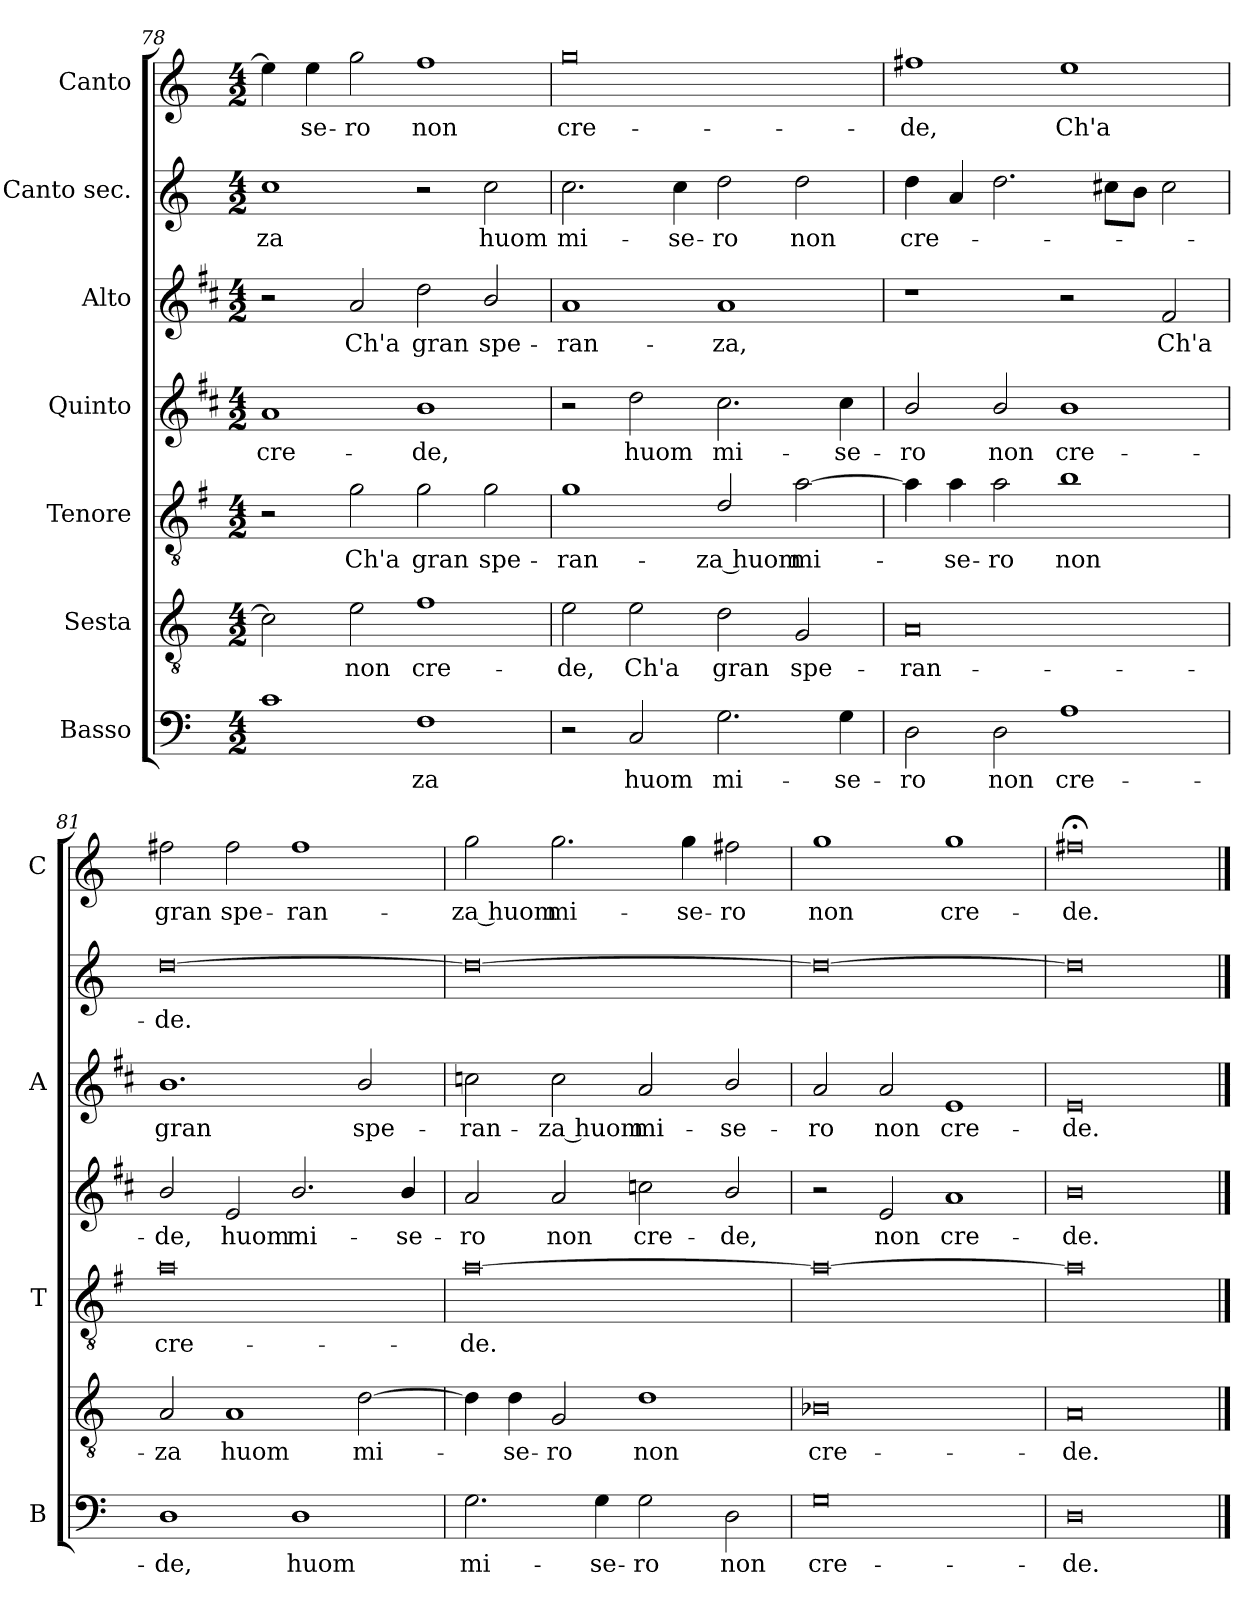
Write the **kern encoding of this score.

**kern	**text	**kern	**text	**kern	**text	**kern	**text	**kern	**text	**kern	**text	**kern	**text
*part7	*part7	*part6	*part6	*part5	*part5	*part4	*part4	*part3	*part3	*part2	*part2	*part1	*part1
*staff7	*staff7	*staff6	*staff6	*staff5	*staff5	*staff4	*staff4	*staff3	*staff3	*staff2	*staff2	*staff1	*staff1
*I"Basso	*	*I"Sesta	*	*I"Tenore	*	*I"Quinto	*	*I"Alto	*	*I"Canto sec.	*	*I"Canto	*
*I'B	*	*	*	*I'T	*	*	*	*I'A	*	*	*	*I'C	*
*clefF4	*	*clefGv2	*	*clefGv2	*	*clefG2	*	*clefG2	*	*clefG2	*	*clefG2	*
*	*	*	*	*ITrd4c7	*	*ITrd1c2	*	*ITrd1c2	*	*	*	*	*
*k[]	*	*k[]	*	*k[]	*	*k[]	*	*k[]	*	*k[]	*	*k[]	*
*C:	*	*C:	*	*C:	*	*C:	*	*C:	*	*C:	*	*C:	*
*M4/2	*	*M4/2	*	*M4/2	*	*M4/2	*	*M4/2	*	*M4/2	*	*M4/2	*
=78	=78	=78	=78	=78	=78	=78	=78	=78	=78	=78	=78	=78	=78
!	!	!	!	!	!	!	!LO:LY:b	!	!	!	!LO:LY:b	!	!
1c	.	2c\]	.	2r	.	1g	cre-	2r	.	1cc	-za	4ee\]	.
!	!	!	!	!	!	!	!	!	!	!	!	!	!LO:LY:b
.	.	.	.	.	.	.	.	.	.	.	.	4ee\	-se-
!	!	!	!LO:LY:b	!	!LO:LY:b	!	!	!	!LO:LY:b	!	!	!	!LO:LY:b
.	.	2e\	non	2c\	Ch'a	.	.	2g/	Ch'a	.	.	2gg\	-ro
!	!LO:LY:b	!	!LO:LY:b	!	!LO:LY:b	!	!LO:LY:b	!	!LO:LY:b	!	!	!	!LO:LY:b
1F	-za	1f	cre-	2c\	gran	1a	-de,	2cc\	gran	2r	.	1ff	non
!	!	!	!	!	!LO:LY:b	!	!	!	!LO:LY:b	!	!LO:LY:b	!	!
.	.	.	.	2c\	spe-	.	.	2a/	spe-	2cc\	huom	.	.
=79	=79	=79	=79	=79	=79	=79	=79	=79	=79	=79	=79	=79	=79
!	!	!	!LO:LY:b	!	!LO:LY:b	!	!	!	!LO:LY:b	!	!LO:LY:b	!	!LO:LY:b
2r	.	2e\	-de,	1c	-ran-	2r	.	1g	-ran-	2.cc\	mi-	0gg	cre-
!	!LO:LY:b	!	!LO:LY:b	!	!	!	!LO:LY:b	!	!	!	!	!	!
2C/	huom	2e\	Ch'a	.	.	2cc\	huom	.	.	.	.	.	.
!	!	!	!	!	!	!	!	!	!	!	!LO:LY:b	!	!
.	.	.	.	.	.	.	.	.	.	4cc\	-se-	.	.
!	!LO:LY:b	!	!LO:LY:b	!	!LO:LY:b	!	!LO:LY:b	!	!LO:LY:b	!	!LO:LY:b	!	!
2.G\	mi-	2d\	gran	2G/	-za huom	2.b\	mi-	1g	-za,	2dd\	-ro	.	.
!	!	!	!LO:LY:b	!	!LO:LY:b	!	!	!	!	!	!LO:LY:b	!	!
.	.	2G/	spe-	[2d\	mi-	.	.	.	.	2dd\	non	.	.
!	!LO:LY:b	!	!	!	!	!	!LO:LY:b	!	!	!	!	!	!
4G\	-se-	.	.	.	.	4b\	-se-	.	.	.	.	.	.
!!LO:LB:g=z
=80	=80	=80	=80	=80	=80	=80	=80	=80	=80	=80	=80	=80	=80
!	!LO:LY:b	!	!LO:LY:b	!	!	!	!LO:LY:b	!	!	!	!LO:LY:b	!	!LO:LY:b
2D\	-ro	0A	-ran-	4d\]	.	2a/	-ro	1r	.	4dd\	cre-	1ff#X	-de,
!	!	!	!	!	!LO:LY:b	!	!	!	!	!	!	!	!
.	.	.	.	4d\	-se-	.	.	.	.	4a/	.	.	.
!	!LO:LY:b	!	!	!	!LO:LY:b	!	!LO:LY:b	!	!	!	!	!	!
2D\	non	.	.	2d\	-ro	2a/	non	.	.	2.dd\	.	.	.
!	!LO:LY:b	!	!	!	!LO:LY:b	!	!LO:LY:b	!	!	!	!	!	!LO:LY:b
1A	cre-	.	.	1e	non	1a	cre-	2r	.	.	.	1ee	Ch'a
.	.	.	.	.	.	.	.	.	.	8cc#X\L	.	.	.
.	.	.	.	.	.	.	.	.	.	8b\J	.	.	.
!	!	!	!	!	!	!	!	!	!LO:LY:b	!	!	!	!
.	.	.	.	.	.	.	.	2e/	Ch'a	2cc#\	.	.	.
=81	=81	=81	=81	=81	=81	=81	=81	=81	=81	=81	=81	=81	=81
!	!LO:LY:b	!	!LO:LY:b	!	!LO:LY:b	!	!LO:LY:b	!	!LO:LY:b	!	!LO:LY:b	!	!LO:LY:b
1D	-de,	2A/	-za	0d	cre-	2a/	-de,	1.a	gran	[0dd	-de.	2ff#X\	gran
!	!	!	!LO:LY:b	!	!	!	!LO:LY:b	!	!	!	!	!	!LO:LY:b
.	.	1A	huom	.	.	2d/	huom	.	.	.	.	2ff#\	spe-
!	!LO:LY:b	!	!	!	!	!	!LO:LY:b	!	!	!	!	!	!LO:LY:b
1D	huom	.	.	.	.	2.a/	mi-	.	.	.	.	1ff#	-ran-
!	!	!	!LO:LY:b	!	!	!	!	!	!LO:LY:b	!	!	!	!
.	.	[2d\	mi-	.	.	.	.	2a/	spe-	.	.	.	.
!	!	!	!	!	!	!	!LO:LY:b	!	!	!	!	!	!
.	.	.	.	.	.	4a/	-se-	.	.	.	.	.	.
=82	=82	=82	=82	=82	=82	=82	=82	=82	=82	=82	=82	=82	=82
!	!LO:LY:b	!	!	!	!LO:LY:b	!	!LO:LY:b	!	!LO:LY:b	!	!	!	!LO:LY:b
2.G\	mi-	4d\]	.	[0d	-de.	2g/	-ro	2b-X\	-ran-	0dd_	.	2gg\	-za huom
!	!	!	!LO:LY:b	!	!	!	!	!	!	!	!	!	!
.	.	4d\	-se-	.	.	.	.	.	.	.	.	.	.
!	!	!	!LO:LY:b	!	!	!	!LO:LY:b	!	!LO:LY:b	!	!	!	!LO:LY:b
.	.	2G/	-ro	.	.	2g/	non	2b-\	-za huom	.	.	2.gg\	mi-
!	!LO:LY:b	!	!	!	!	!	!	!	!	!	!	!	!
4G\	-se-	.	.	.	.	.	.	.	.	.	.	.	.
!	!LO:LY:b	!	!LO:LY:b	!	!	!	!LO:LY:b	!	!LO:LY:b	!	!	!	!
2G\	-ro	1d	non	.	.	2b-X\	cre-	2g/	mi-	.	.	.	.
!	!	!	!	!	!	!	!	!	!	!	!	!	!LO:LY:b
.	.	.	.	.	.	.	.	.	.	.	.	4gg\	-se-
!	!LO:LY:b	!	!	!	!	!	!LO:LY:b	!	!LO:LY:b	!	!	!	!LO:LY:b
2D\	non	.	.	.	.	2a/	-de,	2a/	-se-	.	.	2ff#X\	-ro
=83	=83	=83	=83	=83	=83	=83	=83	=83	=83	=83	=83	=83	=83
!	!LO:LY:b	!	!LO:LY:b	!	!	!	!	!	!LO:LY:b	!	!	!	!LO:LY:b
0G	cre-	0B-X	cre-	0d_	.	2r	.	2g/	-ro	0dd_	.	1gg	non
!	!	!	!	!	!	!	!LO:LY:b	!	!LO:LY:b	!	!	!	!
.	.	.	.	.	.	2d/	non	2g/	non	.	.	.	.
!	!	!	!	!	!	!	!LO:LY:b	!	!LO:LY:b	!	!	!	!LO:LY:b
.	.	.	.	.	.	1g	cre-	1d	cre-	.	.	1gg	cre-
=84	=84	=84	=84	=84	=84	=84	=84	=84	=84	=84	=84	=84	=84
!	!LO:LY:b	!	!LO:LY:b	!	!	!	!LO:LY:b	!	!LO:LY:b	!	!	!	!LO:LY:b
0D	-de.	0A	-de.	0d]	.	0a	-de.	0d	-de.	0dd]	.	0ff#X;<	-de.
==	==	==	==	==	==	==	==	==	==	==	==	==	==
*-	*-	*-	*-	*-	*-	*-	*-	*-	*-	*-	*-	*-	*-
